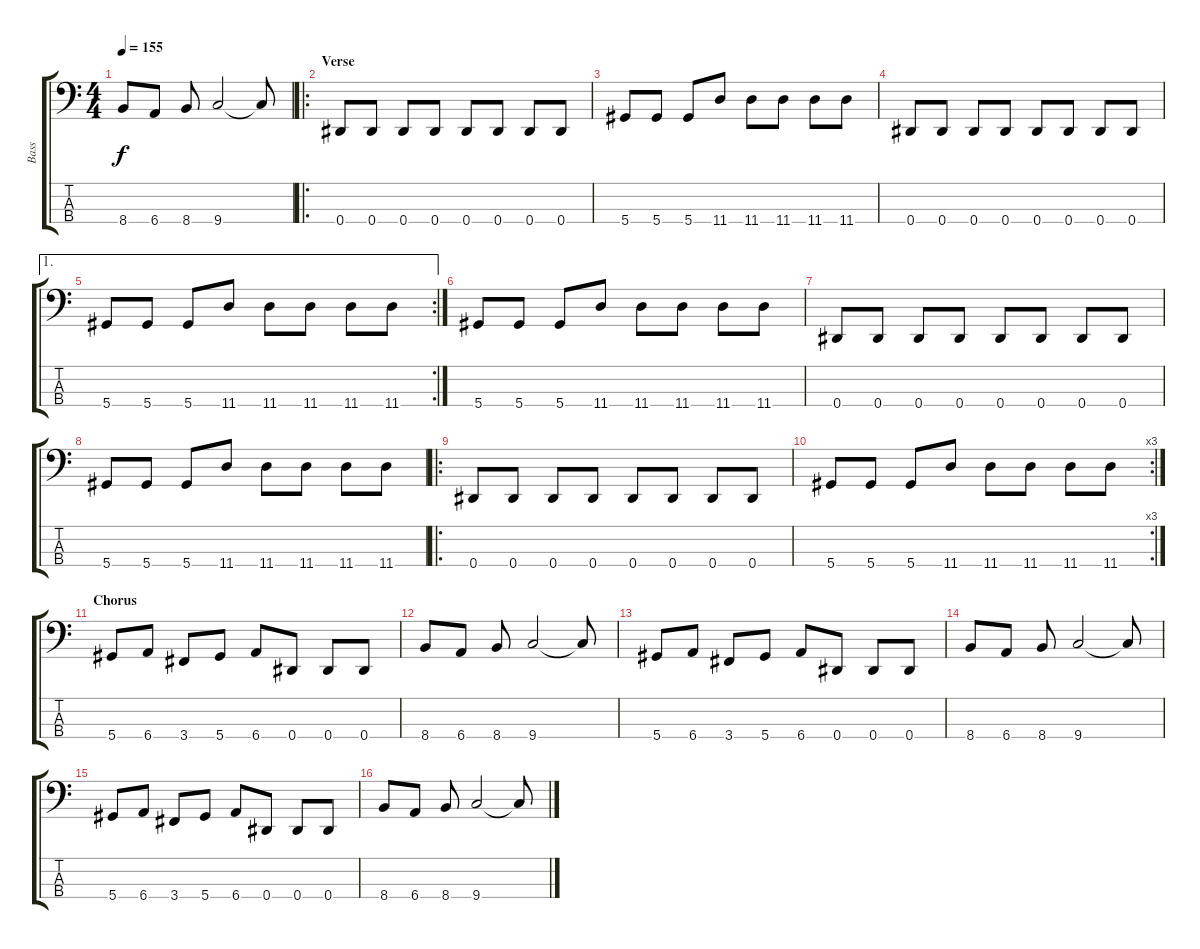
\track ("Bass" "Bass") {instrument slapbass1}
\staff {score tabs}
\tuning (Gb2 Db2 Ab1 Eb1) {hide}
\ts (4 4)
\tempo 155
\clef f4
\ks c
8.4.8{dy f} 6.4.8 8.4.8 9.4.2 9.4{t}.8 |
\ro
\section ("" "Verse")
0.4.8 0.4.8 0.4.8 0.4.8 0.4.8 0.4.8 0.4.8 0.4.8 |
5.4.8 5.4.8 5.4.8 11.4.8 11.4.8 11.4.8 11.4.8 11.4.8 |
0.4.8 0.4.8 0.4.8 0.4.8 0.4.8 0.4.8 0.4.8 0.4.8 |
\ae 1
\rc 2
5.4.8 5.4.8 5.4.8 11.4.8 11.4.8 11.4.8 11.4.8 11.4.8 |
5.4.8 5.4.8 5.4.8 11.4.8 11.4.8 11.4.8 11.4.8 11.4.8 |
0.4.8 0.4.8 0.4.8 0.4.8 0.4.8 0.4.8 0.4.8 0.4.8 |
5.4.8 5.4.8 5.4.8 11.4.8 11.4.8 11.4.8 11.4.8 11.4.8 |
\ro
0.4.8 0.4.8 0.4.8 0.4.8 0.4.8 0.4.8 0.4.8 0.4.8 |
\rc 3
5.4.8 5.4.8 5.4.8 11.4.8 11.4.8 11.4.8 11.4.8 11.4.8 |
\section ("" "Chorus")
5.4.8 6.4.8 3.4.8 5.4.8 6.4.8 0.4.8 0.4.8 0.4.8 |
8.4.8 6.4.8 8.4.8 9.4.2 9.4{t}.8 |
5.4.8 6.4.8 3.4.8 5.4.8 6.4.8 0.4.8 0.4.8 0.4.8 |
8.4.8 6.4.8 8.4.8 9.4.2 9.4{t}.8 |
5.4.8 6.4.8 3.4.8 5.4.8 6.4.8 0.4.8 0.4.8 0.4.8 |
8.4.8 6.4.8 8.4.8 9.4.2 9.4{t}.8
